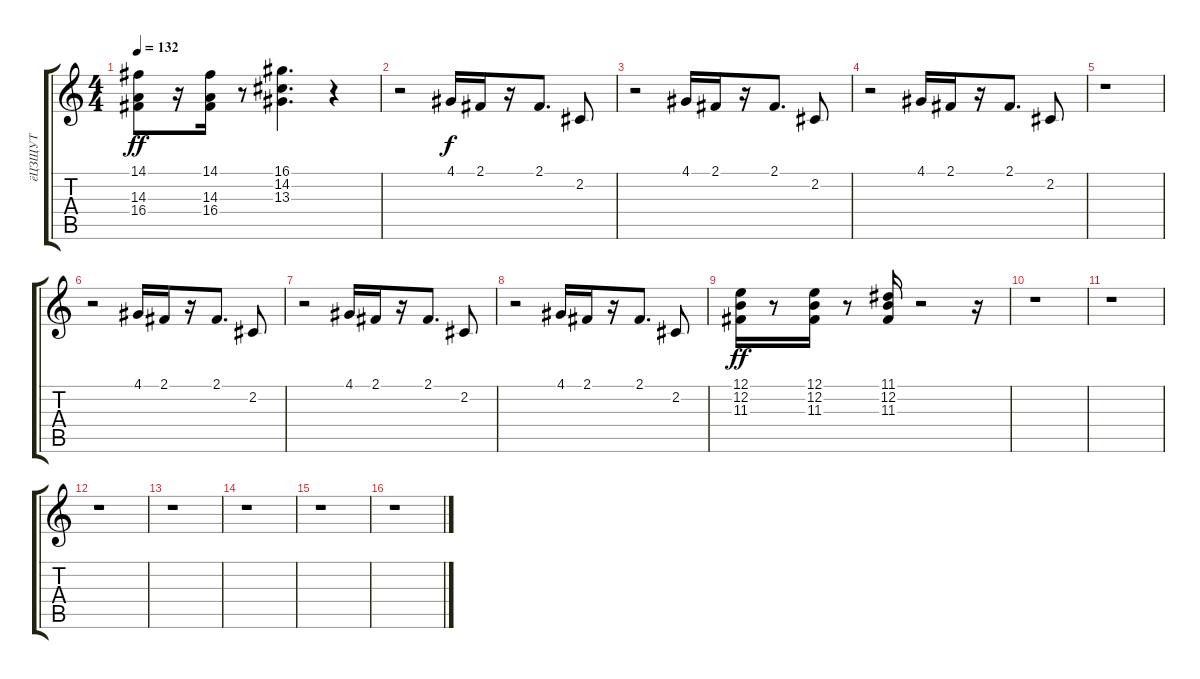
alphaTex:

\track ("ёЦЗЩУТ" "ёЦЗЩУТ") {instrument acousticgrandpiano}
\staff {score tabs}
\tuning (E4 B3 G3 D3 A2 E2) {hide}
\ts (4 4)
\tempo 132
\clef g2
\ks c
(14.1 14.3 16.4).8{dy ff} r.16 (14.1 14.3 16.4).16 r.8 (16.1 14.2 13.3).4{d} r.4 |
r.2 4.1.16{dy f} 2.1.16 r.16 2.1.8{d} 2.2.8 |
r.2 4.1.16 2.1.16 r.16 2.1.8{d} 2.2.8 |
r.2 4.1.16 2.1.16 r.16 2.1.8{d} 2.2.8 |
r.1 |
r.2 4.1.16 2.1.16 r.16 2.1.8{d} 2.2.8 |
r.2 4.1.16 2.1.16 r.16 2.1.8{d} 2.2.8 |
r.2 4.1.16 2.1.16 r.16 2.1.8{d} 2.2.8 |
(12.1 12.2 11.3).16{dy ff} r.8 (12.1 12.2 11.3).16 r.8 (11.1 12.2 11.3).16 r.2 r.16 |
r.1 |
r.1 |
r.1 |
r.1 |
r.1 |
r.1 |
r.1
